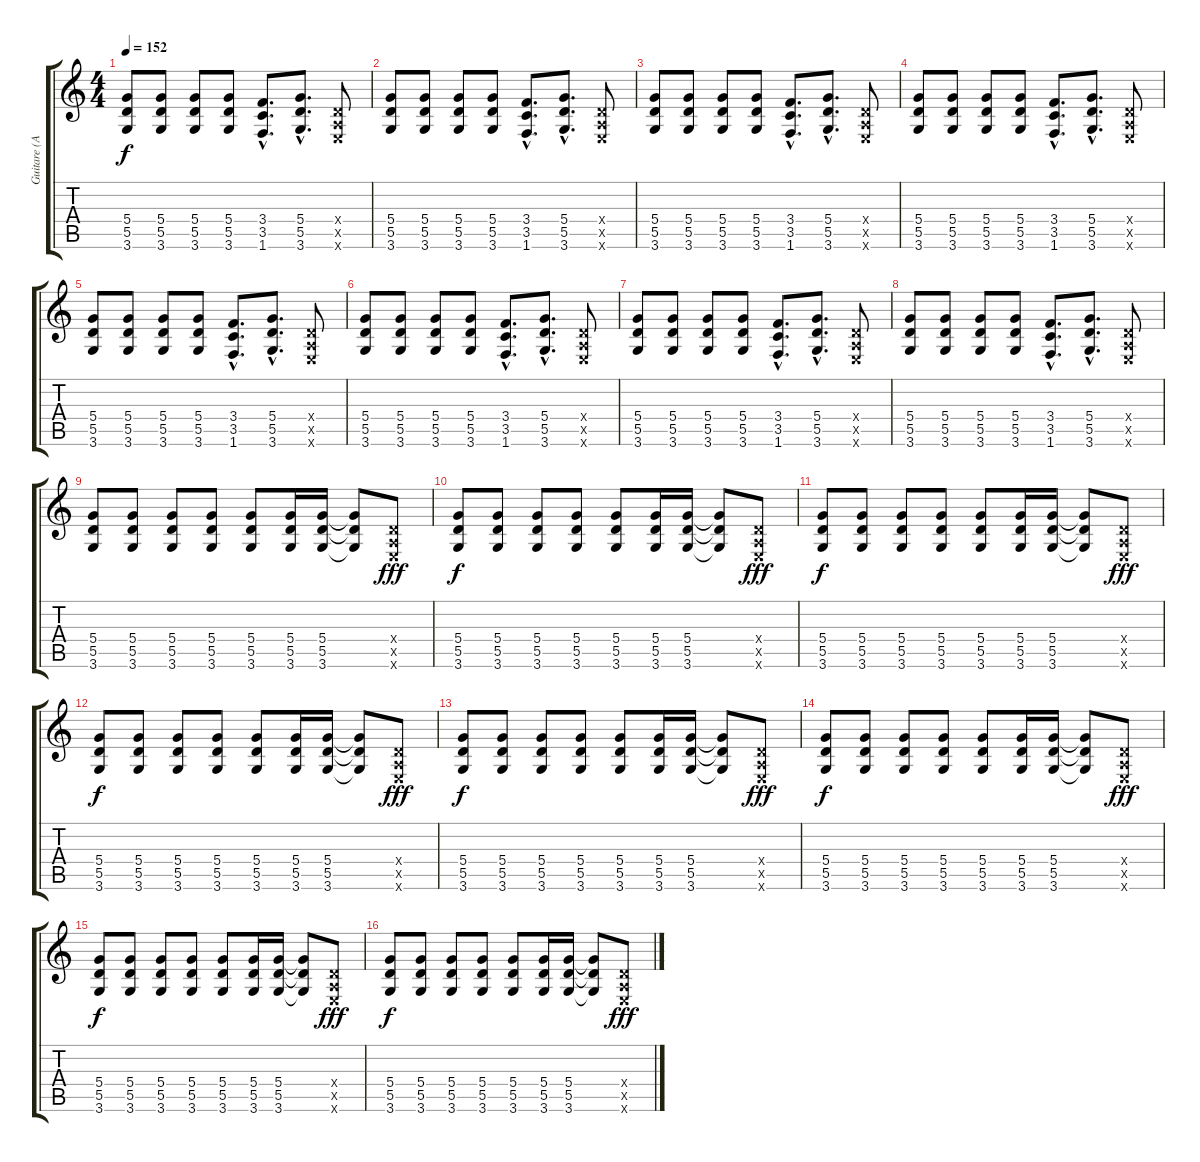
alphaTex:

\track ("Guitare (Acey Slade)" "Guitare (A") {instrument distortionguitar}
\staff {score tabs}
\tuning (E4 B3 G3 D3 A2 E2) {hide}
\ts (4 4)
\tempo 152
\clef g2
\ks c
(5.4 5.5 3.6).8{dy f} (5.4 5.5 3.6).8 (5.4 5.5 3.6).8 (5.4 5.5 3.6).8 (3.4{hac} 3.5{hac} 1.6{hac}).8{d} (5.4{hac} 5.5{hac} 3.6{hac}).8{d} (0.4{x} 0.5{x} 0.6{x}).8 |
(5.4 5.5 3.6).8 (5.4 5.5 3.6).8 (5.4 5.5 3.6).8 (5.4 5.5 3.6).8 (3.4{hac} 3.5{hac} 1.6{hac}).8{d} (5.4{hac} 5.5{hac} 3.6{hac}).8{d} (0.4{x} 0.5{x} 0.6{x}).8 |
(5.4 5.5 3.6).8 (5.4 5.5 3.6).8 (5.4 5.5 3.6).8 (5.4 5.5 3.6).8 (3.4{hac} 3.5{hac} 1.6{hac}).8{d} (5.4{hac} 5.5{hac} 3.6{hac}).8{d} (0.4{x} 0.5{x} 0.6{x}).8 |
(5.4 5.5 3.6).8 (5.4 5.5 3.6).8 (5.4 5.5 3.6).8 (5.4 5.5 3.6).8 (3.4{hac} 3.5{hac} 1.6{hac}).8{d} (5.4{hac} 5.5{hac} 3.6{hac}).8{d} (0.4{x} 0.5{x} 0.6{x}).8 |
(5.4 5.5 3.6).8 (5.4 5.5 3.6).8 (5.4 5.5 3.6).8 (5.4 5.5 3.6).8 (3.4{hac} 3.5{hac} 1.6{hac}).8{d} (5.4{hac} 5.5{hac} 3.6{hac}).8{d} (0.4{x} 0.5{x} 0.6{x}).8 |
(5.4 5.5 3.6).8 (5.4 5.5 3.6).8 (5.4 5.5 3.6).8 (5.4 5.5 3.6).8 (3.4{hac} 3.5{hac} 1.6{hac}).8{d} (5.4{hac} 5.5{hac} 3.6{hac}).8{d} (0.4{x} 0.5{x} 0.6{x}).8 |
(5.4 5.5 3.6).8 (5.4 5.5 3.6).8 (5.4 5.5 3.6).8 (5.4 5.5 3.6).8 (3.4{hac} 3.5{hac} 1.6{hac}).8{d} (5.4{hac} 5.5{hac} 3.6{hac}).8{d} (0.4{x} 0.5{x} 0.6{x}).8 |
(5.4 5.5 3.6).8 (5.4 5.5 3.6).8 (5.4 5.5 3.6).8 (5.4 5.5 3.6).8 (3.4{hac} 3.5{hac} 1.6{hac}).8{d} (5.4{hac} 5.5{hac} 3.6{hac}).8{d} (0.4{x} 0.5{x} 0.6{x}).8 |
(5.4 5.5 3.6).8 (5.4 5.5 3.6).8 (5.4 5.5 3.6).8 (5.4 5.5 3.6).8 (5.4 5.5 3.6).8 (5.4 5.5 3.6).16 (5.4 5.5 3.6).16 (5.4{t} 5.5{t} 3.6{t}).8 (0.4{x} 0.5{x} 0.6{x}).8{dy fff} |
(5.4 5.5 3.6).8{dy f} (5.4 5.5 3.6).8 (5.4 5.5 3.6).8 (5.4 5.5 3.6).8 (5.4 5.5 3.6).8 (5.4 5.5 3.6).16 (5.4 5.5 3.6).16 (5.4{t} 5.5{t} 3.6{t}).8 (0.4{x} 0.5{x} 0.6{x}).8{dy fff} |
(5.4 5.5 3.6).8{dy f} (5.4 5.5 3.6).8 (5.4 5.5 3.6).8 (5.4 5.5 3.6).8 (5.4 5.5 3.6).8 (5.4 5.5 3.6).16 (5.4 5.5 3.6).16 (5.4{t} 5.5{t} 3.6{t}).8 (0.4{x} 0.5{x} 0.6{x}).8{dy fff} |
(5.4 5.5 3.6).8{dy f} (5.4 5.5 3.6).8 (5.4 5.5 3.6).8 (5.4 5.5 3.6).8 (5.4 5.5 3.6).8 (5.4 5.5 3.6).16 (5.4 5.5 3.6).16 (5.4{t} 5.5{t} 3.6{t}).8 (0.4{x} 0.5{x} 0.6{x}).8{dy fff} |
(5.4 5.5 3.6).8{dy f} (5.4 5.5 3.6).8 (5.4 5.5 3.6).8 (5.4 5.5 3.6).8 (5.4 5.5 3.6).8 (5.4 5.5 3.6).16 (5.4 5.5 3.6).16 (5.4{t} 5.5{t} 3.6{t}).8 (0.4{x} 0.5{x} 0.6{x}).8{dy fff} |
(5.4 5.5 3.6).8{dy f} (5.4 5.5 3.6).8 (5.4 5.5 3.6).8 (5.4 5.5 3.6).8 (5.4 5.5 3.6).8 (5.4 5.5 3.6).16 (5.4 5.5 3.6).16 (5.4{t} 5.5{t} 3.6{t}).8 (0.4{x} 0.5{x} 0.6{x}).8{dy fff} |
(5.4 5.5 3.6).8{dy f} (5.4 5.5 3.6).8 (5.4 5.5 3.6).8 (5.4 5.5 3.6).8 (5.4 5.5 3.6).8 (5.4 5.5 3.6).16 (5.4 5.5 3.6).16 (5.4{t} 5.5{t} 3.6{t}).8 (0.4{x} 0.5{x} 0.6{x}).8{dy fff} |
(5.4 5.5 3.6).8{dy f} (5.4 5.5 3.6).8 (5.4 5.5 3.6).8 (5.4 5.5 3.6).8 (5.4 5.5 3.6).8 (5.4 5.5 3.6).16 (5.4 5.5 3.6).16 (5.4{t} 5.5{t} 3.6{t}).8 (0.4{x} 0.5{x} 0.6{x}).8{dy fff}
